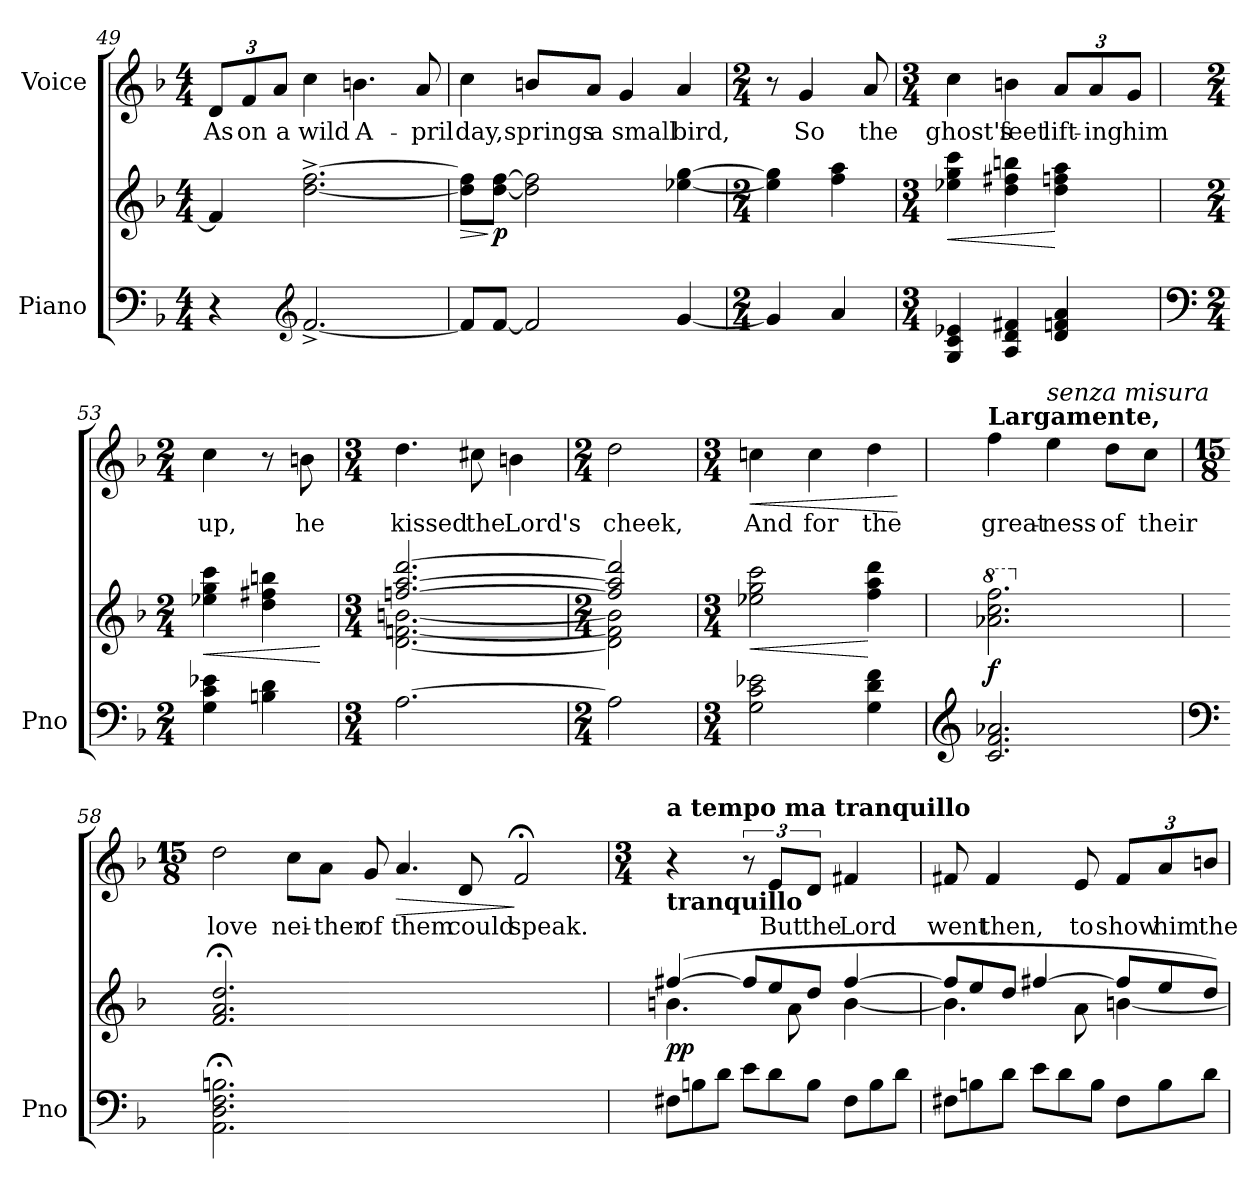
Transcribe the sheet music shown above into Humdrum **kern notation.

**kern	**kern	**dynam	**kern	**text	**dynam
*part2	*part2	*part2	*part1	*part1	*part1
*staff3	*staff2	*staff2/3	*staff1	*staff1	*staff1
*I"Piano	*	*	*I"Voice	*	*
*I'Pno	*	*	*	*	*
*clefF4	*clefG2	*	*clefG2	*	*
*k[b-]	*k[b-]	*	*k[b-]	*	*
*M4/4	*M4/4	*	*M4/4	*	*
=49	=49	=49	=49	=49	=49
!	!	!	!	!LO:LY:b	!
4r	4f/]	.	12d/L	As	.
!	!	!	!	!LO:LY:b	!
.	.	.	12f/	on	.
!	!	!	!	!LO:LY:b	!
.	.	.	12a/J	a	.
*clefG2	*	*	*	*	*
!	!	!	!	!LO:LY:b	!
[2.f^/	[2.dd\^ [2.ff\^	.	4cc\	wild	.
!	!	!	!	!LO:LY:b	!
.	.	.	4.bn\	A-	.
!	!	!	!	!LO:LY:b	!
.	.	.	8a/	-pril	.
=50	=50	=50	=50	=50	=50
!	!	!LO:HP:b	!	!LO:LY:b	!
8f/L]	8dd\] 8ff\]L	>	4cc\	day,	.
!	!	!LO:DY:n=1:b	!	!	!
[8f/J	[8dd\ [8ff\J	] p	.	.	.
!	!	!	!	!LO:LY:b	!
2f/]	2dd\] 2ff\]	.	8bn/L	springs	.
!	!	!	!	!LO:LY:b	!
.	.	.	8a/J	a	.
!	!	!	!	!LO:LY:b	!
.	.	.	4g/	small	.
!	!	!	!	!LO:LY:b	!
[4g/	[4ee-X\ [4gg\	.	4a/	bird,	.
!!LO:LB:g=z
=51	=51	=51	=51	=51	=51
*M2/4	*M2/4	*	*M2/4	*	*
4g/]	4ee-\] 4gg\]	.	8r	.	.
!	!	!	!	!LO:LY:b	!
.	.	.	4g/	So	.
4a/	4ff\ 4aa\	.	.	.	.
!	!	!	!	!LO:LY:b	!
.	.	.	8a/	the	.
=52	=52	=52	=52	=52	=52
*M3/4	*M3/4	*	*M3/4	*	*
!	!	!LO:HP:b	!	!LO:LY:b	!
4G/ 4c/ 4e-X/	4ee-X\ 4gg\ 4ccc\	<	4cc\	ghost's	.
!	!	!	!	!LO:LY:b	!
4A/ 4d/ 4f#X/	4dd\ 4ff#X\ 4bbn\	.	4bn\	feet	.
!	!	!	!	!LO:LY:b	!
4d/ 4fn/ 4a/	4dd\ 4ffn\ 4aa\	[	12a/L	lift-	.
!	!	!	!	!LO:LY:b	!
.	.	.	12a/	-ing	.
!	!	!	!	!LO:LY:b	!
.	.	.	12g/J	him	.
=53	=53	=53	=53	=53	=53
*clefF4	*	*	*	*	*
*M2/4	*M2/4	*	*M2/4	*	*
!	!	!LO:HP:b	!	!LO:LY:b	!
4G\ 4c\ 4e-X\	4ee-X\ 4gg\ 4ccc\	<	4cc\	up,	.
4Bn\ 4d\	4dd\ 4ff#X\ 4bbn\	.	8r	.	.
!	!	!	!	!LO:LY:b	!
.	.	.	8bn\	he	.
.	.	[	.	.	.
=54	=54	=54	=54	=54	=54
*M3/4	*M3/4	*	*M3/4	*	*
*	*^	*	*	*	*
!	!	!	!	!	!LO:LY:b	!
[2.A\	[2.ffn/ [2.aa/ [2.ddd/	[2.d\ [2.fn\ [2.bn\	.	4.dd\	kissed	.
!	!	!	!	!	!LO:LY:b	!
.	.	.	.	8cc#X\	the	.
!	!	!	!	!	!LO:LY:b	!
.	.	.	.	4bn\	Lord's	.
=55	=55	=55	=55	=55	=55	=55
*M2/4	*M2/4	*	*	*M2/4	*	*
!	!	!	!	!	!LO:LY:b	!
2A\]	2ff/] 2aa/] 2ddd/]	2d\] 2f\] 2b\]	.	2dd\	cheek,	.
*	*v	*v	*	*	*	*
!!LO:PB:g=z
=56	=56	=56	=56	=56	=56
*M3/4	*M3/4	*	*M3/4	*	*
*	*^	*	*	*	*
!	!	!	!LO:HP:b	!	!LO:LY:b	!LO:HP:b
*	*v	*v	*	*	*	*
2G\ 2c\ 2e-X\	2ee-X\ 2gg\ 2ccc\	<	4ccn\	And	<
!	!	!	!	!LO:LY:b	!
.	.	.	4cc\	for	.
!	!	!	!	!LO:LY:b	!
4G\ 4d\ 4f\	4ff\ 4aa\ 4ddd\	[	4dd\	the	.
.	.	.	.	.	[
=57	=57	=57	=57	=57	=57
*clefG2	*	*	*	*	*
*	*8va	*	*	*	*
!	!	!	!LO:TX:a:B:t=Largamente,	!	!
!	!	!LO:DY:b	!	!LO:LY:b	!
2.c/ 2.f/ 2.a-X/	2.aa-X\ 2.ccc\ 2.fff\	f	4ff\	great-	.
!	!	!	!LO:TX:a:i:t=senza misura	!	!
!	!	!	!	!LO:LY:b	!
.	.	.	4ee\	-ness	.
!	!	!	!	!LO:LY:b	!
.	.	.	8dd\L	of	.
!	!	!	!	!LO:LY:b	!
.	.	.	8cc\J	their	.
=58	=58	=58	=58	=58	=58
*clefF4	*	*	*	*	*
*	*	*	*M15/8	*	*
*	*X8va	*	*	*	*
!	!	!	!	!LO:LY:b	!
2.AA\;< 2.D\;< 2.F\;< 2.Bn\;<	2.f/;< 2.a/;< 2.dd/;<	.	2dd\	love	.
!	!	!	!	!LO:LY:b	!
.	.	.	8cc\L	nei-	.
!	!	!	!	!LO:LY:b	!
.	.	.	8a\J	-ther	.
!	!	!	!	!LO:LY:b	!
1ryy	1ryy	.	8g/	of	.
!	!	!	!	!LO:LY:b	!LO:HP:b
.	.	.	4.a/	them	>
!	!	!	!	!LO:LY:b	!
.	.	.	8d/	could	.
!	!	!	!	!LO:LY:b	!
.	.	.	2f;</	speak.	]
8ryy	8ryy	.	.	.	.
!!LO:PB:g=z
=59	=59	=59	=59	=59	=59
*	*	*	*M3/4	*	*
*Xtuplet	*	*	*	*	*
*	*^	*	*	*	*
!	!	!	!	!LO:TX:b:B:t=tranquillo	!	!
!	!	!	!	!LO:TX:a:B:t=a tempo ma tranquillo	!	!
!	!	!	!LO:DY:b	!	!	!
12F#X\L	([4ff#X/	4.bn\	pp	4r	.	.
12Bn\	.	.	.	.	.	.
12d\J	.	.	.	.	.	.
*	*Xtuplet	*	*	*	*	*
12e\L	12ff#/L]	.	.	12r	.	.
!	!	!	!	!	!LO:LY:b	!
12d\	12ee/	.	.	12e/L	But	.
.	.	8a\	.	.	.	.
!	!	!	!	!	!LO:LY:b	!
12B\J	12dd/J	.	.	12d/J	the	.
!	!	!	!	!	!LO:LY:b	!
12F#\L	[4ff#/	[4b\	.	4f#X/	Lord	.
12B\	.	.	.	.	.	.
12d\J	.	.	.	.	.	.
=60	=60	=60	=60	=60	=60	=60
!	!	!	!	!	!LO:LY:b	!
12F#X\L	12ff#/L]	4.b\]	.	8f#X/	went	.
12Bn\	12ee/	.	.	.	.	.
!	!	!	!	!	!LO:LY:b	!
.	.	.	.	4f#/	then,	.
12d\J	12dd/J	.	.	.	.	.
12e\L	[4ff#X/	.	.	.	.	.
12d\	.	.	.	.	.	.
!	!	!	!	!	!LO:LY:b	!
.	.	8a\	.	8e/	to	.
12B\J	.	.	.	.	.	.
!	!	!	!	!	!LO:LY:b	!
12F#\L	12ff#/L]	[4bn\	.	12f#/L	show	.
!	!	!	!	!	!LO:LY:b	!
12B\	12ee/	.	.	12a/	him	.
!	!	!	!	!	!LO:LY:b	!
12d\J	12dd/J)	.	.	12bn/J	the	.
*	*v	*v	*	*	*	*
=	=	=	=	=	=
*-	*-	*-	*-	*-	*-
